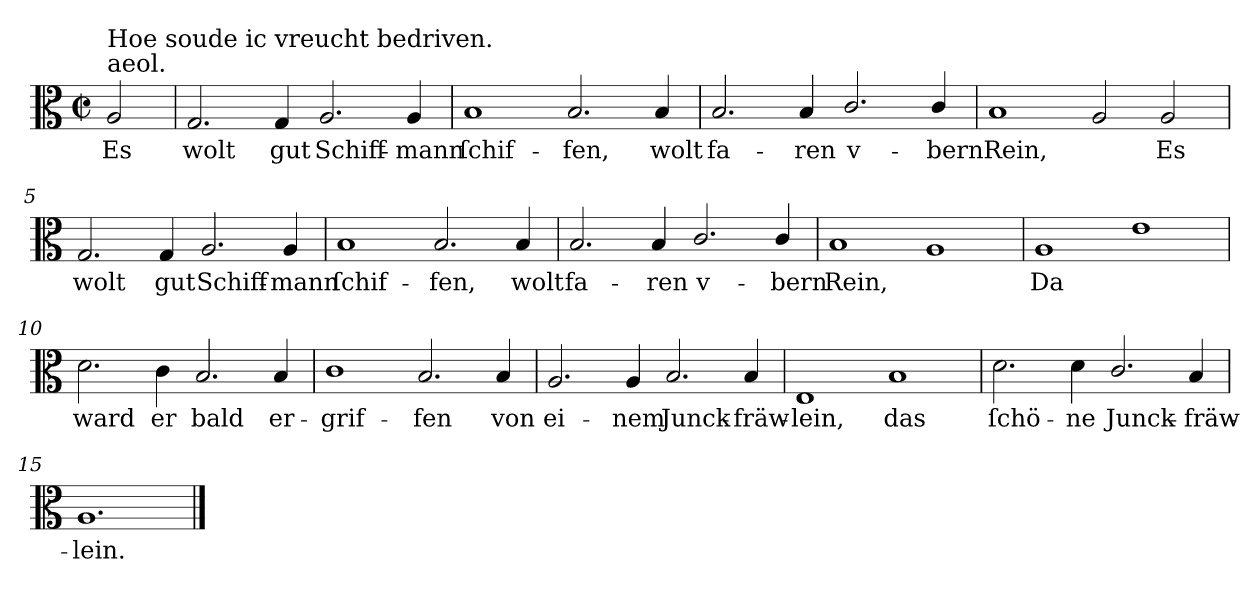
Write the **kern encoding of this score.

**kern	**text
*part1	*part1
*staff1	*staff1
*clefC3	*
*k[]	*
*A:aeo	*
*M4/2	*
*met(c|)	*
=	=
!LO:TX:a:t=aeol.	!
!LO:TX:a:t=Hoe soude ic vreucht bedriven.	!
2A	Es
=1	=1
2.G	wolt
4G	gut
2.A	Schiff-
4A	-mann
=2	=2
1B	ſchif-
2.B	-fen,
4B	wolt
=3	=3
2.B	fa-
4B	-ren
2.c/	v-
4c/	-bern
=4	=4
1B	Rein,
2A	.
2A	Es
=5	=5
2.G	wolt
4G	gut
2.A	Schiff-
4A	-mann
=6	=6
1B	ſchif-
2.B	-fen,
4B	wolt
=7	=7
2.B	fa-
4B	-ren
2.c/	v-
4c/	-bern
=8	=8
1B	Rein,
1A	.
=9	=9
1A	Da
1e	.
=10	=10
2.d	ward
4c	er
2.B	bald
4B	er-
=11	=11
1c	-grif-
2.B	-fen
4B	von
=12	=12
2.A	ei-
4A	-nem
2.B	Junck-
4B	-fräw-
=13	=13
1E	-lein,
1B	das
=14	=14
2.d	ſchö-
4d	-ne
2.c/	Junck-
4B	-fräw-
=15	=15
1.A/	-lein.
==	==
*-	*-
